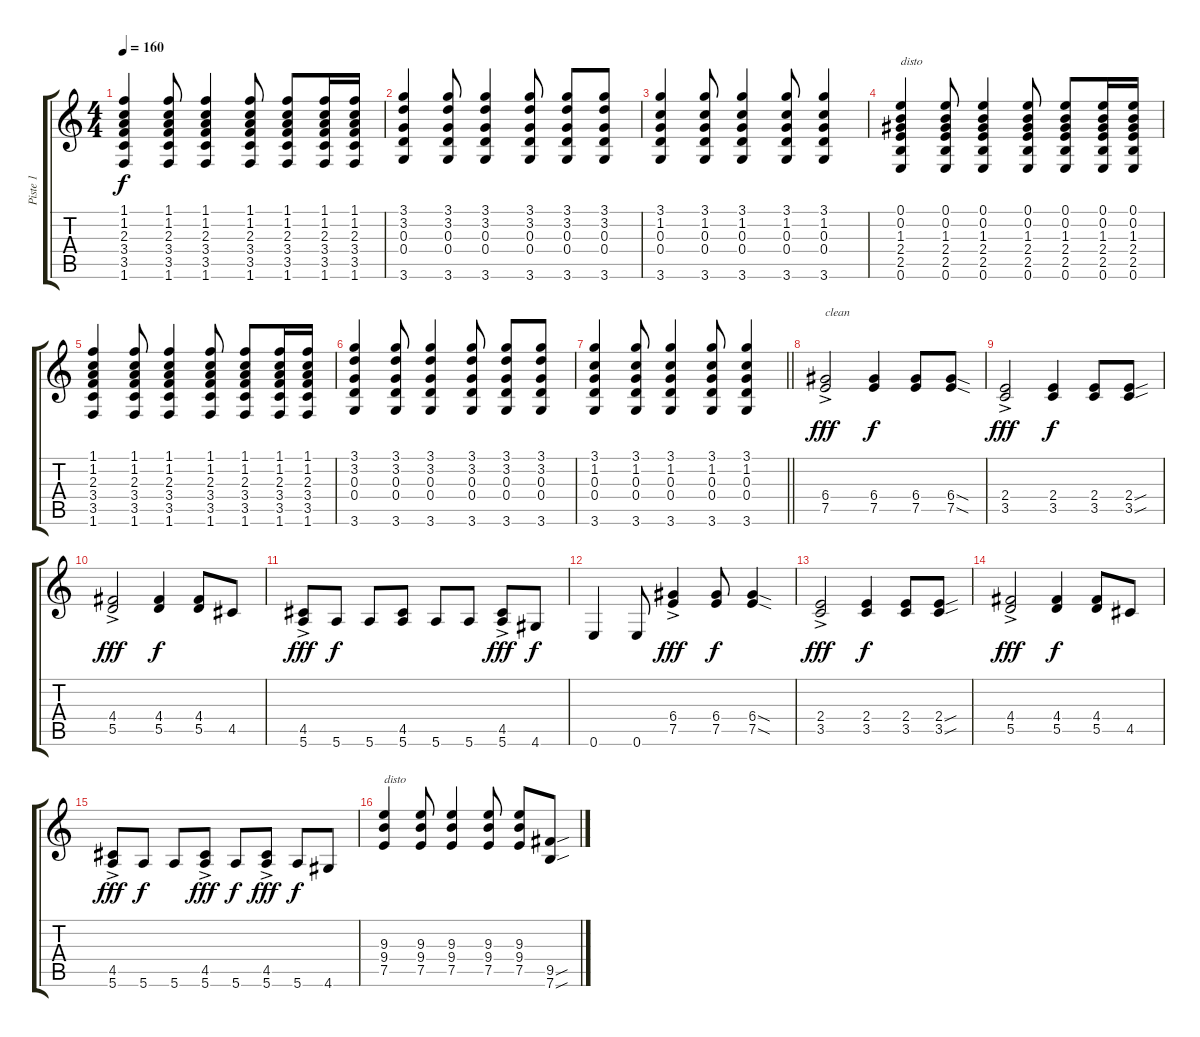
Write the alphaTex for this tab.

\track ("Piste 1" "Piste 1") {instrument acousticguitarsteel}
\staff {score tabs}
\tuning (E4 B3 G3 D3 A2 E2) {hide}
\ts (4 4)
\tempo 160
\clef g2
\ks c
(1.1 1.2 2.3 3.4 3.5 1.6).4{dy f} (1.1 1.2 2.3 3.4 3.5 1.6).8 (1.1 1.2 2.3 3.4 3.5 1.6).4 (1.1 1.2 2.3 3.4 3.5 1.6).8 (1.1 1.2 2.3 3.4 3.5 1.6).8 (1.1 1.2 2.3 3.4 3.5 1.6).16 (1.1 1.2 2.3 3.4 3.5 1.6).16 |
(3.1 3.2 0.3 0.4 3.6).4 (3.1 3.2 0.3 0.4 3.6).8 (3.1 3.2 0.3 0.4 3.6).4 (3.1 3.2 0.3 0.4 3.6).8 (3.1 3.2 0.3 0.4 3.6).8 (3.1 3.2 0.3 0.4 3.6).8 |
(3.1 1.2 0.3 0.4 3.6).4 (3.1 1.2 0.3 0.4 3.6).8 (3.1 1.2 0.3 0.4 3.6).4 (3.1 1.2 0.3 0.4 3.6).8 (3.1 1.2 0.3 0.4 3.6).4 |
(0.1 0.2 1.3 2.4 2.5 0.6).4{txt "disto"} (0.1 0.2 1.3 2.4 2.5 0.6).8 (0.1 0.2 1.3 2.4 2.5 0.6).4 (0.1 0.2 1.3 2.4 2.5 0.6).8 (0.1 0.2 1.3 2.4 2.5 0.6).8 (0.1 0.2 1.3 2.4 2.5 0.6).16 (0.1 0.2 1.3 2.4 2.5 0.6).16 |
(1.1 1.2 2.3 3.4 3.5 1.6).4 (1.1 1.2 2.3 3.4 3.5 1.6).8 (1.1 1.2 2.3 3.4 3.5 1.6).4 (1.1 1.2 2.3 3.4 3.5 1.6).8 (1.1 1.2 2.3 3.4 3.5 1.6).8 (1.1 1.2 2.3 3.4 3.5 1.6).16 (1.1 1.2 2.3 3.4 3.5 1.6).16 |
(3.1 3.2 0.3 0.4 3.6).4 (3.1 3.2 0.3 0.4 3.6).8 (3.1 3.2 0.3 0.4 3.6).4 (3.1 3.2 0.3 0.4 3.6).8 (3.1 3.2 0.3 0.4 3.6).8 (3.1 3.2 0.3 0.4 3.6).8 |
\barLineRight lightlight
(3.1 1.2 0.3 0.4 3.6).4 (3.1 1.2 0.3 0.4 3.6).8 (3.1 1.2 0.3 0.4 3.6).4 (3.1 1.2 0.3 0.4 3.6).8 (3.1 1.2 0.3 0.4 3.6).4 |
(6.4{ac} 7.5).2{txt "clean" dy fff} (6.4 7.5).4{dy f} (6.4 7.5).8 (6.4{sod} 7.5{sod}).8 |
(2.4{ac} 3.5).2{dy fff} (2.4 3.5).4{dy f} (2.4 3.5).8 (2.4{sou} 3.5{sou}).8 |
(4.4 5.5{ac}).2{dy fff} (4.4 5.5).4{dy f} (4.4 5.5).8 4.5.8 |
(4.5{ac} 5.6).8{dy fff} 5.6.8{dy f} 5.6.8 (4.5 5.6).8 5.6.8 5.6.8 (4.5{ac} 5.6).8{dy fff} 4.6.8{dy f} |
0.6.4 0.6.8 (6.4{ac} 7.5).4{dy fff} (6.4 7.5).8{dy f} (6.4{sod} 7.5{sod}).4 |
(2.4{ac} 3.5).2{dy fff} (2.4 3.5).4{dy f} (2.4 3.5).8 (2.4{sou} 3.5{sou}).8 |
(4.4{ac} 5.5).2{dy fff} (4.4 5.5).4{dy f} (4.4 5.5).8 4.5.8 |
(4.5{ac} 5.6).8{dy fff} 5.6.8{dy f} 5.6.8 (4.5{ac} 5.6).8{dy fff} 5.6.8{dy f} (4.5{ac} 5.6).8{dy fff} 5.6.8{dy f} 4.6.8 |
(9.3 9.4 7.5).4{txt "disto"} (9.3 9.4 7.5).8 (9.3 9.4 7.5).4 (9.3 9.4 7.5).8 (9.3 9.4 7.5).8 (9.5{sou} 7.6{sou}).8
